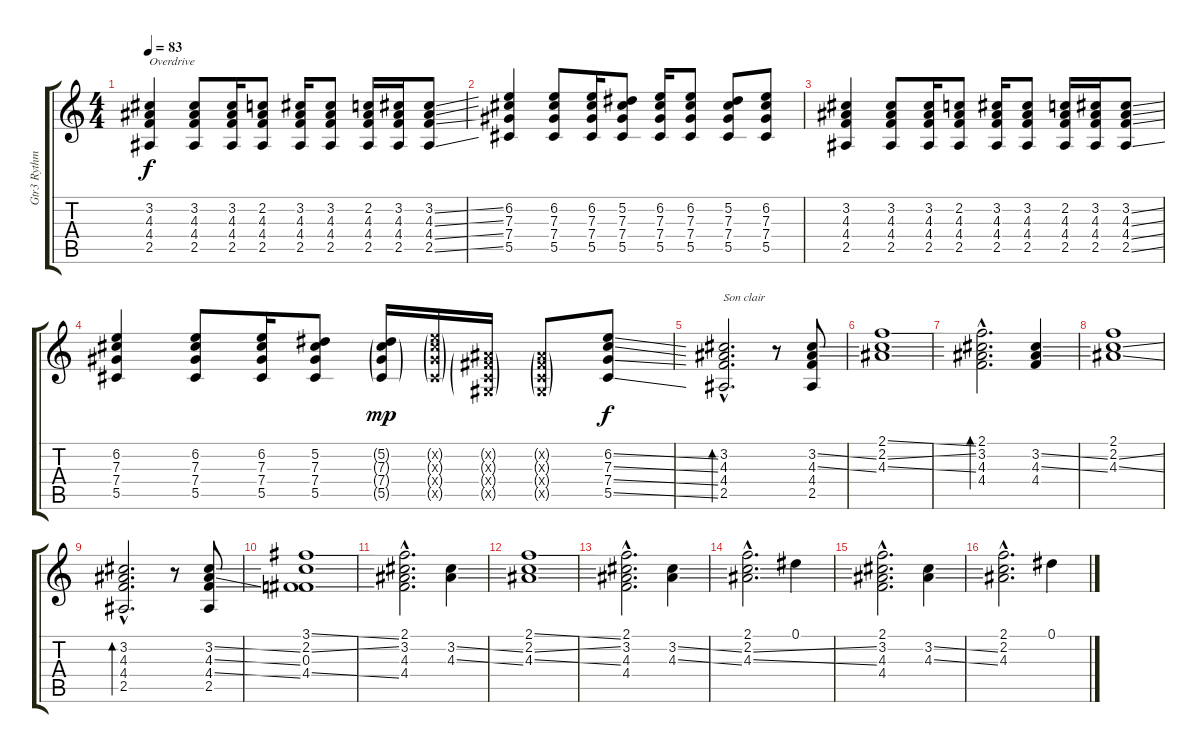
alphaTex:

\track ("Gtr3 Rythm" "Gtr3 Rythm") {instrument overdrivenguitar}
\staff {score tabs}
\tuning (Eb4 Bb3 Gb3 Db3 Ab2 Eb2) {hide}
\ts (4 4)
\tempo 83
\clef g2
\ks c
(3.2 4.3 4.4 2.5).4{txt "Overdrive" dy f instrument overdrivenguitar} (3.2 4.3 4.4 2.5).8 (3.2 4.3 4.4 2.5).16 (2.2 4.3 4.4 2.5).8 (3.2 4.3 4.4 2.5).16 (3.2 4.3 4.4 2.5).8 (2.2 4.3 4.4 2.5).16 (3.2 4.3 4.4 2.5).16 (3.2{ss} 4.3{ss} 4.4{ss} 2.5{ss}).8 |
(6.2 7.3 7.4 5.5).4 (6.2 7.3 7.4 5.5).8 (6.2 7.3 7.4 5.5).16 (5.2 7.3 7.4 5.5).8 (6.2 7.3 7.4 5.5).16 (6.2 7.3 7.4 5.5).8 (5.2 7.3 7.4 5.5).8 (6.2 7.3 7.4 5.5).8 |
(3.2 4.3 4.4 2.5).4 (3.2 4.3 4.4 2.5).8 (3.2 4.3 4.4 2.5).16 (2.2 4.3 4.4 2.5).8 (3.2 4.3 4.4 2.5).16 (3.2 4.3 4.4 2.5).8 (2.2 4.3 4.4 2.5).16 (3.2 4.3 4.4 2.5).16 (3.2{ss} 4.3{ss} 4.4{ss} 2.5{ss}).8 |
(6.2 7.3 7.4 5.5).4 (6.2 7.3 7.4 5.5).8 (6.2 7.3 7.4 5.5).16 (5.2 7.3 7.4 5.5).8 (5.2{g} 7.3{g} 7.4{g} 5.5{g}).16{dy mp} (6.2{g x} 7.3{g x} 7.4{g x} 5.5{g x}).16 (0.2{g x} 0.3{g x} 0.4{g x} 0.5{g x}).16 (0.2{g x} 0.3{g x} 0.4{g x} 0.5{g x}).8 (6.2{ss} 7.3{ss} 7.4{ss} 5.5{ss}).8{dy f} |
(3.2{hac} 4.3{hac} 4.4{hac} 2.5{hac}).2{d bd 60 txt "Son clair" instrument electricguitarclean} r.8 (3.2{ss} 4.3{ss} 4.4 2.5).8 |
(2.1{ss} 2.2{ss} 4.3{ss}).1 |
(2.1{hac} 3.2{hac} 4.3{hac} 4.4{hac}).2{d bd 240 instrument electricguitarclean} (3.2{ss} 4.3{ss} 4.4).4 |
(2.1 2.2{ss} 4.3{ss}).1 |
(3.2{hac} 4.3{hac} 4.4{hac} 2.5{hac}).2{d bd 60 instrument electricguitarclean} r.8 (3.2{ss} 4.3{ss} 4.4{ss} 2.5).8 |
(3.1{ss} 2.2{ss} 0.3 4.4{ss}).1 |
(2.1{hac} 3.2{hac} 4.3{hac} 4.4{hac}).2{d instrument electricguitarclean} (3.2{ss} 4.3{ss}).4 |
(2.1{ss} 2.2{ss} 4.3{ss}).1 |
(2.1{hac} 3.2{hac} 4.3{hac} 4.4{hac}).2{d instrument electricguitarclean} (3.2{ss} 4.3{ss}).4 |
(2.1{hac} 2.2{ss hac} 4.3{ss hac}).2{d} 0.1.4 |
(2.1{hac} 3.2{hac} 4.3{hac} 4.4{hac}).2{d instrument electricguitarclean} (3.2{ss} 4.3{ss}).4 |
(2.1{hac} 2.2{ss hac} 4.3{ss hac}).2{d} 0.1.4
